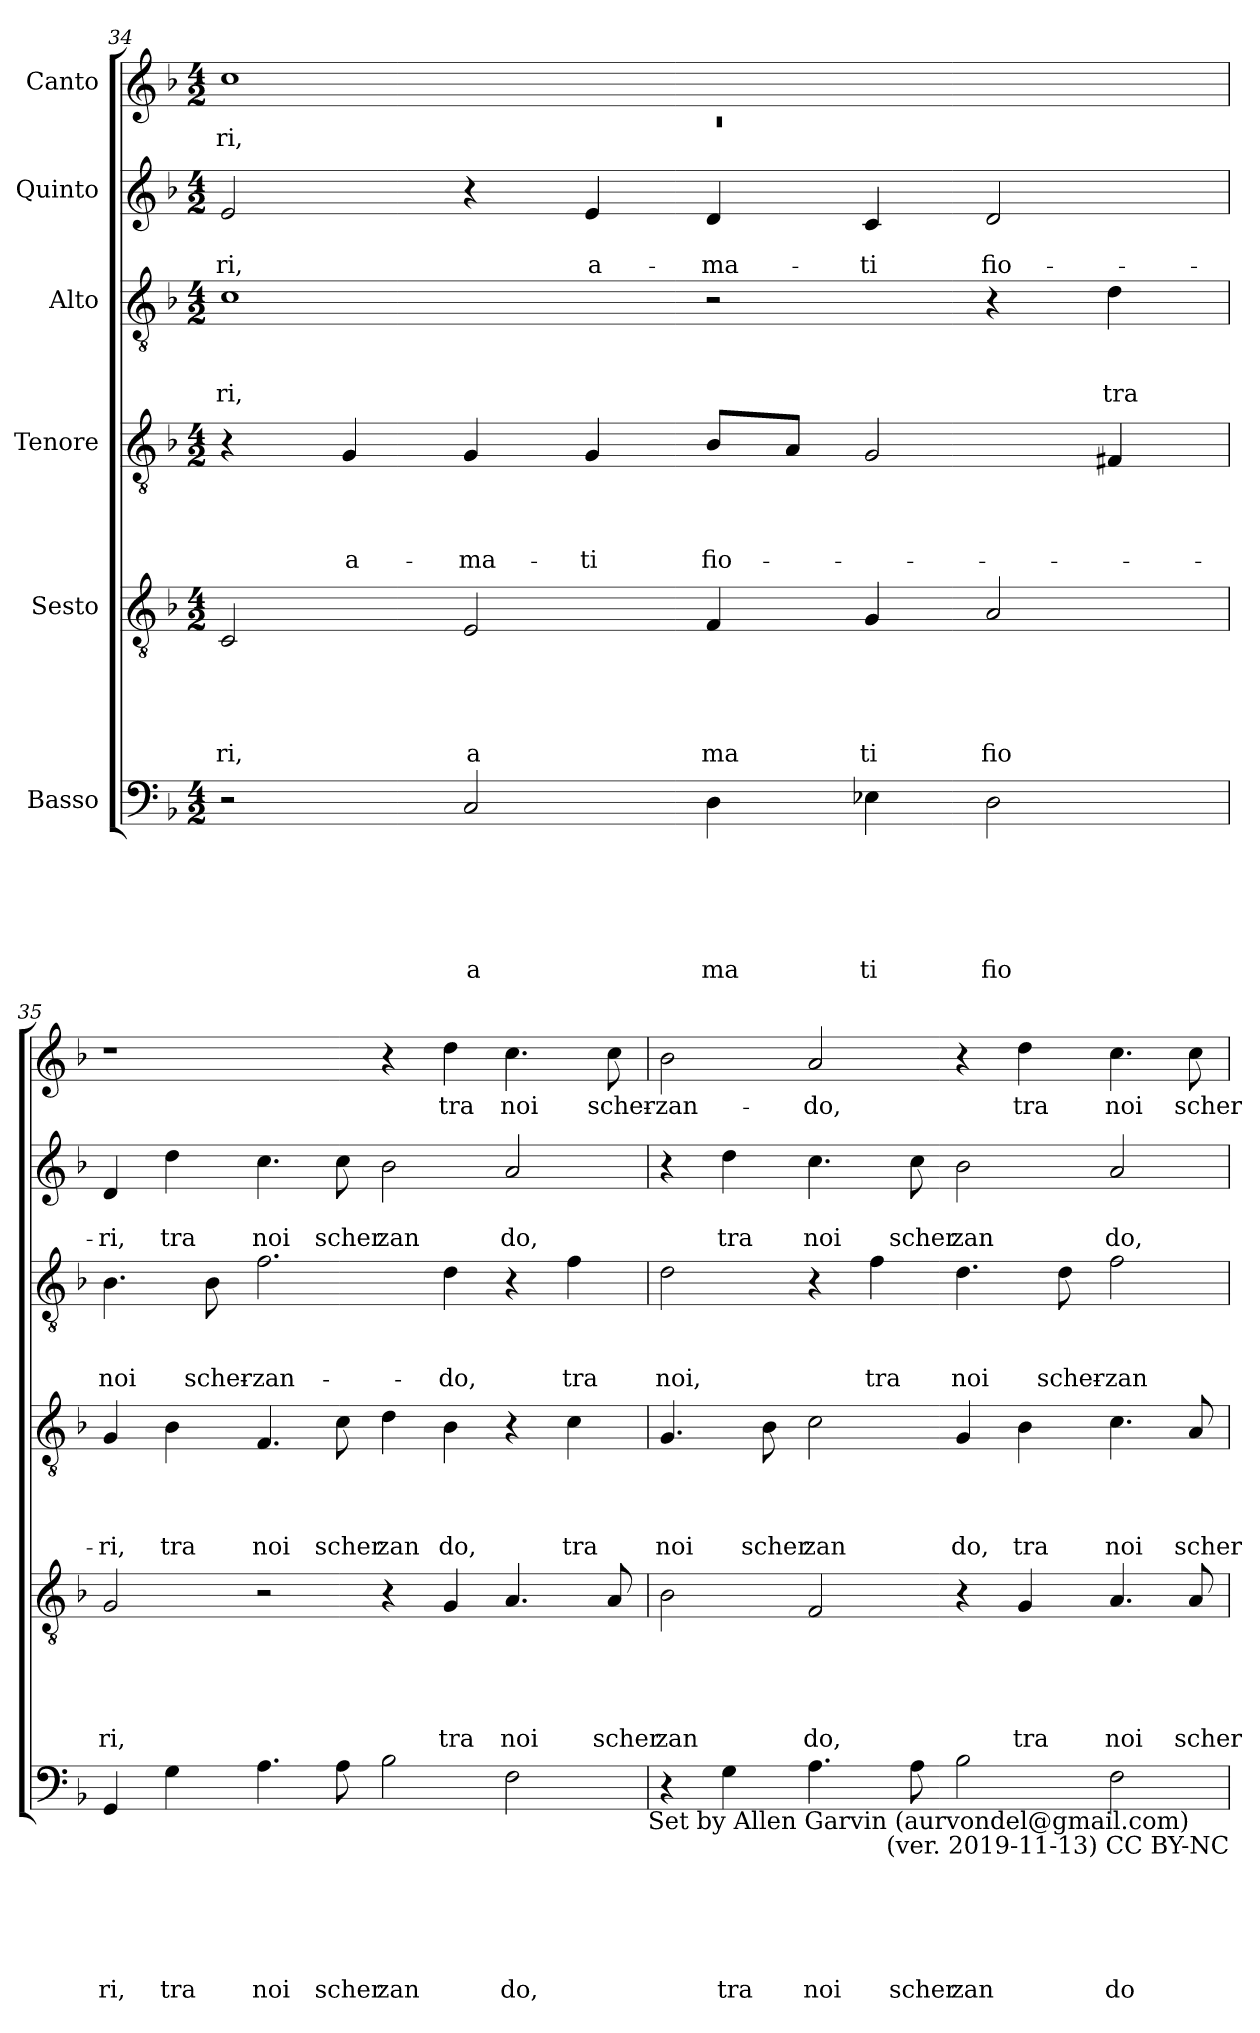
**kern	**text	**text	**text	**text	**text	**text	**kern	**text	**text	**text	**text	**text	**kern	**text	**text	**text	**text	**kern	**text	**text	**text	**kern	**text	**text	**kern	**text
*part6	*part6	*part6	*part6	*part6	*part6	*part6	*part5	*part5	*part5	*part5	*part5	*part5	*part4	*part4	*part4	*part4	*part4	*part3	*part3	*part3	*part3	*part2	*part2	*part2	*part1	*part1
*staff6	*staff6	*staff6	*staff6	*staff6	*staff6	*staff6	*staff5	*staff5	*staff5	*staff5	*staff5	*staff5	*staff4	*staff4	*staff4	*staff4	*staff4	*staff3	*staff3	*staff3	*staff3	*staff2	*staff2	*staff2	*staff1	*staff1
*I"Basso	*	*	*	*	*	*	*I"Sesto	*	*	*	*	*	*I"Tenore	*	*	*	*	*I"Alto	*	*	*	*I"Quinto	*	*	*I"Canto	*
*clefF4	*	*	*	*	*	*	*clefGv2	*	*	*	*	*	*clefGv2	*	*	*	*	*clefGv2	*	*	*	*clefG2	*	*	*clefG2	*
*k[b-]	*	*	*	*	*	*	*k[b-]	*	*	*	*	*	*k[b-]	*	*	*	*	*k[b-]	*	*	*	*k[b-]	*	*	*k[b-]	*
*F:	*	*	*	*	*	*	*F:	*	*	*	*	*	*F:	*	*	*	*	*F:	*	*	*	*F:	*	*	*F:	*
*M4/2	*	*	*	*	*	*	*M4/2	*	*	*	*	*	*M4/2	*	*	*	*	*M4/2	*	*	*	*M4/2	*	*	*M4/2	*
=34	=34	=34	=34	=34	=34	=34	=34	=34	=34	=34	=34	=34	=34	=34	=34	=34	=34	=34	=34	=34	=34	=34	=34	=34	=34	=34
*	*	*	*	*	*	*	*	*	*	*	*	*	*	*	*	*	*	*	*	*	*	*	*	*	*^	*
!	!	!	!	!	!	!	!	!	!	!	!	!LO:LY:b	!	!	!	!	!	!	!	!	!LO:LY:b	!	!	!LO:LY:b	!	!LO:N:vis=1	!LO:LY:b
2r	.	.	.	.	.	.	2C/	.	.	.	.	ri,	4r	.	.	.	.	1c	.	.	-ri,	2e/	.	-ri,	1cc	0rc	ri,
!	!	!	!	!	!	!	!	!	!	!	!	!	!	!	!	!	!LO:LY:b	!	!	!	!	!	!	!	!	!	!
.	.	.	.	.	.	.	.	.	.	.	.	.	4G/	.	.	.	a-	.	.	.	.	.	.	.	.	.	.
!	!	!	!	!	!	!LO:LY:b	!	!	!	!	!	!LO:LY:b	!	!	!	!	!LO:LY:b	!	!	!	!	!	!	!	!	!	!
2C/	.	.	.	.	.	a	2E/	.	.	.	.	a	4G/	.	.	.	-ma-	.	.	.	.	4r	.	.	.	.	.
!	!	!	!	!	!	!	!	!	!	!	!	!	!	!	!	!	!LO:LY:b	!	!	!	!	!	!	!LO:LY:b	!	!	!
.	.	.	.	.	.	.	.	.	.	.	.	.	4G/	.	.	.	-ti	.	.	.	.	4e/	.	a-	.	.	.
!	!	!	!	!	!	!LO:LY:b	!	!	!	!	!	!LO:LY:b	!	!	!	!	!LO:LY:b	!	!	!	!	!	!	!LO:LY:b	!	!	!
4D\	.	.	.	.	.	ma	4F/	.	.	.	.	ma	8B-/L	.	.	.	fio-	2r	.	.	.	4d/	.	-ma-	1ryy	.	.
.	.	.	.	.	.	.	.	.	.	.	.	.	8A/J	.	.	.	.	.	.	.	.	.	.	.	.	.	.
!	!	!	!	!	!	!LO:LY:b	!	!	!	!	!	!LO:LY:b	!	!	!	!	!	!	!	!	!	!	!	!LO:LY:b	!	!	!
4E-X\	.	.	.	.	.	ti	4G/	.	.	.	.	ti	2G/	.	.	.	.	.	.	.	.	4c/	.	-ti	.	.	.
!	!	!	!	!	!	!LO:LY:b	!	!	!	!	!	!LO:LY:b	!	!	!	!	!	!	!	!	!	!	!	!LO:LY:b	!	!	!
2D\	.	.	.	.	.	fio	2A/	.	.	.	.	fio	.	.	.	.	.	4r	.	.	.	2d/	.	fio-	.	.	.
!	!	!	!	!	!	!	!	!	!	!	!	!	!	!	!	!	!	!	!	!	!LO:LY:b	!	!	!	!	!	!
.	.	.	.	.	.	.	.	.	.	.	.	.	4F#/	.	.	.	.	4d\	.	.	tra	.	.	.	.	.	.
*	*	*	*	*	*	*	*	*	*	*	*	*	*	*	*	*	*	*	*	*	*	*	*	*	*v	*v	*
!!LO:LB:g=z
=35	=35	=35	=35	=35	=35	=35	=35	=35	=35	=35	=35	=35	=35	=35	=35	=35	=35	=35	=35	=35	=35	=35	=35	=35	=35	=35
!	!	!	!	!	!	!LO:LY:b	!	!	!	!	!	!LO:LY:b	!	!	!	!	!LO:LY:b	!	!	!	!LO:LY:b	!	!	!LO:LY:b	!	!
4GG/	.	.	.	.	.	ri,	2G/	.	.	.	.	ri,	4G/	.	.	.	-ri,	4.B-\	.	.	noi	4d/	.	-ri,	1r	.
!	!	!	!	!	!	!LO:LY:b	!	!	!	!	!	!	!	!	!	!	!LO:LY:b	!	!	!	!	!	!	!LO:LY:b	!	!
4G\	.	.	.	.	.	tra	.	.	.	.	.	.	4B-\	.	.	.	tra	.	.	.	.	4dd\	.	tra	.	.
!	!	!	!	!	!	!	!	!	!	!	!	!	!	!	!	!	!	!	!	!	!LO:LY:b	!	!	!	!	!
.	.	.	.	.	.	.	.	.	.	.	.	.	.	.	.	.	.	8B-\	.	.	scher-	.	.	.	.	.
!	!	!	!	!	!	!LO:LY:b	!	!	!	!	!	!	!	!	!	!	!LO:LY:b	!	!	!	!LO:LY:b	!	!	!LO:LY:b	!	!
4.A\	.	.	.	.	.	noi	2r	.	.	.	.	.	4.F/	.	.	.	noi	2.f\	.	.	-zan-	4.cc\	.	noi	.	.
!	!	!	!	!	!	!LO:LY:b	!	!	!	!	!	!	!	!	!	!	!LO:LY:b	!	!	!	!	!	!	!LO:LY:b	!	!
8A\	.	.	.	.	.	scher	.	.	.	.	.	.	8c\	.	.	.	scher	.	.	.	.	8cc\	.	scher	.	.
!	!	!	!	!	!	!LO:LY:b	!	!	!	!	!	!	!	!	!	!	!LO:LY:b	!	!	!	!	!	!	!LO:LY:b	!	!
2B-\	.	.	.	.	.	zan	4r	.	.	.	.	.	4d\	.	.	.	zan	.	.	.	.	2b-\	.	zan	4r	.
!	!	!	!	!	!	!	!	!	!	!	!	!LO:LY:b	!	!	!	!	!LO:LY:b	!	!	!	!LO:LY:b	!	!	!	!	!LO:LY:b
.	.	.	.	.	.	.	4G/	.	.	.	.	tra	4B-\	.	.	.	do,	4d\	.	.	-do,	.	.	.	4dd\	tra
!	!	!	!	!	!	!LO:LY:b	!	!	!	!	!	!LO:LY:b	!	!	!	!	!	!	!	!	!	!	!	!LO:LY:b	!	!LO:LY:b
2F\	.	.	.	.	.	do,	4.A/	.	.	.	.	noi	4r	.	.	.	.	4r	.	.	.	2a/	.	do,	4.cc\	noi
!	!	!	!	!	!	!	!	!	!	!	!	!	!	!	!	!	!LO:LY:b	!	!	!	!LO:LY:b	!	!	!	!	!
.	.	.	.	.	.	.	.	.	.	.	.	.	4c\	.	.	.	tra	4f\	.	.	tra	.	.	.	.	.
!	!	!	!	!	!	!	!	!	!	!	!	!LO:LY:b	!	!	!	!	!	!	!	!	!	!	!	!	!	!LO:LY:b
.	.	.	.	.	.	.	8A/	.	.	.	.	scher	.	.	.	.	.	.	.	.	.	.	.	.	8cc\	scher-
!LO:TX:b:t=Set by Allen Garvin (aurvondel@gmail.com)	!	!	!	!	!	!	!	!	!	!	!	!	!	!	!	!	!	!	!	!	!	!	!	!	!	!
=36	=36	=36	=36	=36	=36	=36	=36	=36	=36	=36	=36	=36	=36	=36	=36	=36	=36	=36	=36	=36	=36	=36	=36	=36	=36	=36
!	!	!	!	!	!	!	!	!	!	!	!	!LO:LY:b	!	!	!	!	!LO:LY:b	!	!	!	!LO:LY:b	!	!	!	!	!LO:LY:b
4r	.	.	.	.	.	.	2B-\	.	.	.	.	zan	4.G/	.	.	.	noi	2d\	.	.	noi,	4r	.	.	2b-\	-zan-
!	!	!	!	!	!	!LO:LY:b	!	!	!	!	!	!	!	!	!	!	!	!	!	!	!	!	!	!LO:LY:b	!	!
4G\	.	.	.	.	.	tra	.	.	.	.	.	.	.	.	.	.	.	.	.	.	.	4dd\	.	tra	.	.
!	!	!	!	!	!	!	!	!	!	!	!	!	!	!	!	!	!LO:LY:b	!	!	!	!	!	!	!	!	!
.	.	.	.	.	.	.	.	.	.	.	.	.	8B-\	.	.	.	scher	.	.	.	.	.	.	.	.	.
!	!	!	!	!	!	!LO:LY:b	!	!	!	!	!	!LO:LY:b	!	!	!	!	!LO:LY:b	!	!	!	!	!	!	!LO:LY:b	!	!LO:LY:b
4.A\	.	.	.	.	.	noi	2F/	.	.	.	.	do,	2c\	.	.	.	zan	4r	.	.	.	4.cc\	.	noi	2a/	-do,
!	!	!	!	!	!	!	!	!	!	!	!	!	!	!	!	!	!	!	!	!	!LO:LY:b	!	!	!	!	!
.	.	.	.	.	.	.	.	.	.	.	.	.	.	.	.	.	.	4f\	.	.	tra	.	.	.	.	.
!	!	!	!	!	!	!LO:LY:b	!	!	!	!	!	!	!	!	!	!	!	!	!	!	!	!	!	!LO:LY:b	!	!
8A\	.	.	.	.	.	scher	.	.	.	.	.	.	.	.	.	.	.	.	.	.	.	8cc\	.	scher	.	.
!	!	!	!	!	!	!LO:LY:b	!	!	!	!	!	!	!	!	!	!	!LO:LY:b	!	!	!	!LO:LY:b	!	!	!LO:LY:b	!	!
2B-\	.	.	.	.	.	zan	4r	.	.	.	.	.	4G/	.	.	.	do,	4.d\	.	.	noi	2b-\	.	zan	4r	.
!	!	!	!	!	!	!	!	!	!	!	!	!LO:LY:b	!	!	!	!	!LO:LY:b	!	!	!	!	!	!	!	!	!LO:LY:b
.	.	.	.	.	.	.	4G/	.	.	.	.	tra	4B-\	.	.	.	tra	.	.	.	.	.	.	.	4dd\	tra
!	!	!	!	!	!	!	!	!	!	!	!	!	!	!	!	!	!	!	!	!	!LO:LY:b	!	!	!	!	!
.	.	.	.	.	.	.	.	.	.	.	.	.	.	.	.	.	.	8d\	.	.	scher-	.	.	.	.	.
!	!	!	!	!	!	!LO:LY:b	!	!	!	!	!	!LO:LY:b	!	!	!	!	!LO:LY:b	!	!	!	!LO:LY:b	!	!	!LO:LY:b	!	!LO:LY:b
2F\	.	.	.	.	.	do	4.A/	.	.	.	.	noi	4.c\	.	.	.	noi	2f\	.	.	-zan-	2a/	.	do,	4.cc\	noi
!	!	!	!	!	!	!	!	!	!	!	!	!LO:LY:b	!	!	!	!	!LO:LY:b	!	!	!	!	!	!	!	!	!LO:LY:b
.	.	.	.	.	.	.	8A/	.	.	.	.	scher	8A/	.	.	.	scher	.	.	.	.	.	.	.	8cc\	scher-
!LO:TX:b:t=(ver. 2019-11-13) CC BY-NC	!	!	!	!	!	!	!	!	!	!	!	!	!	!	!	!	!	!	!	!	!	!	!	!	!	!
=	=	=	=	=	=	=	=	=	=	=	=	=	=	=	=	=	=	=	=	=	=	=	=	=	=	=
*-	*-	*-	*-	*-	*-	*-	*-	*-	*-	*-	*-	*-	*-	*-	*-	*-	*-	*-	*-	*-	*-	*-	*-	*-	*-	*-
